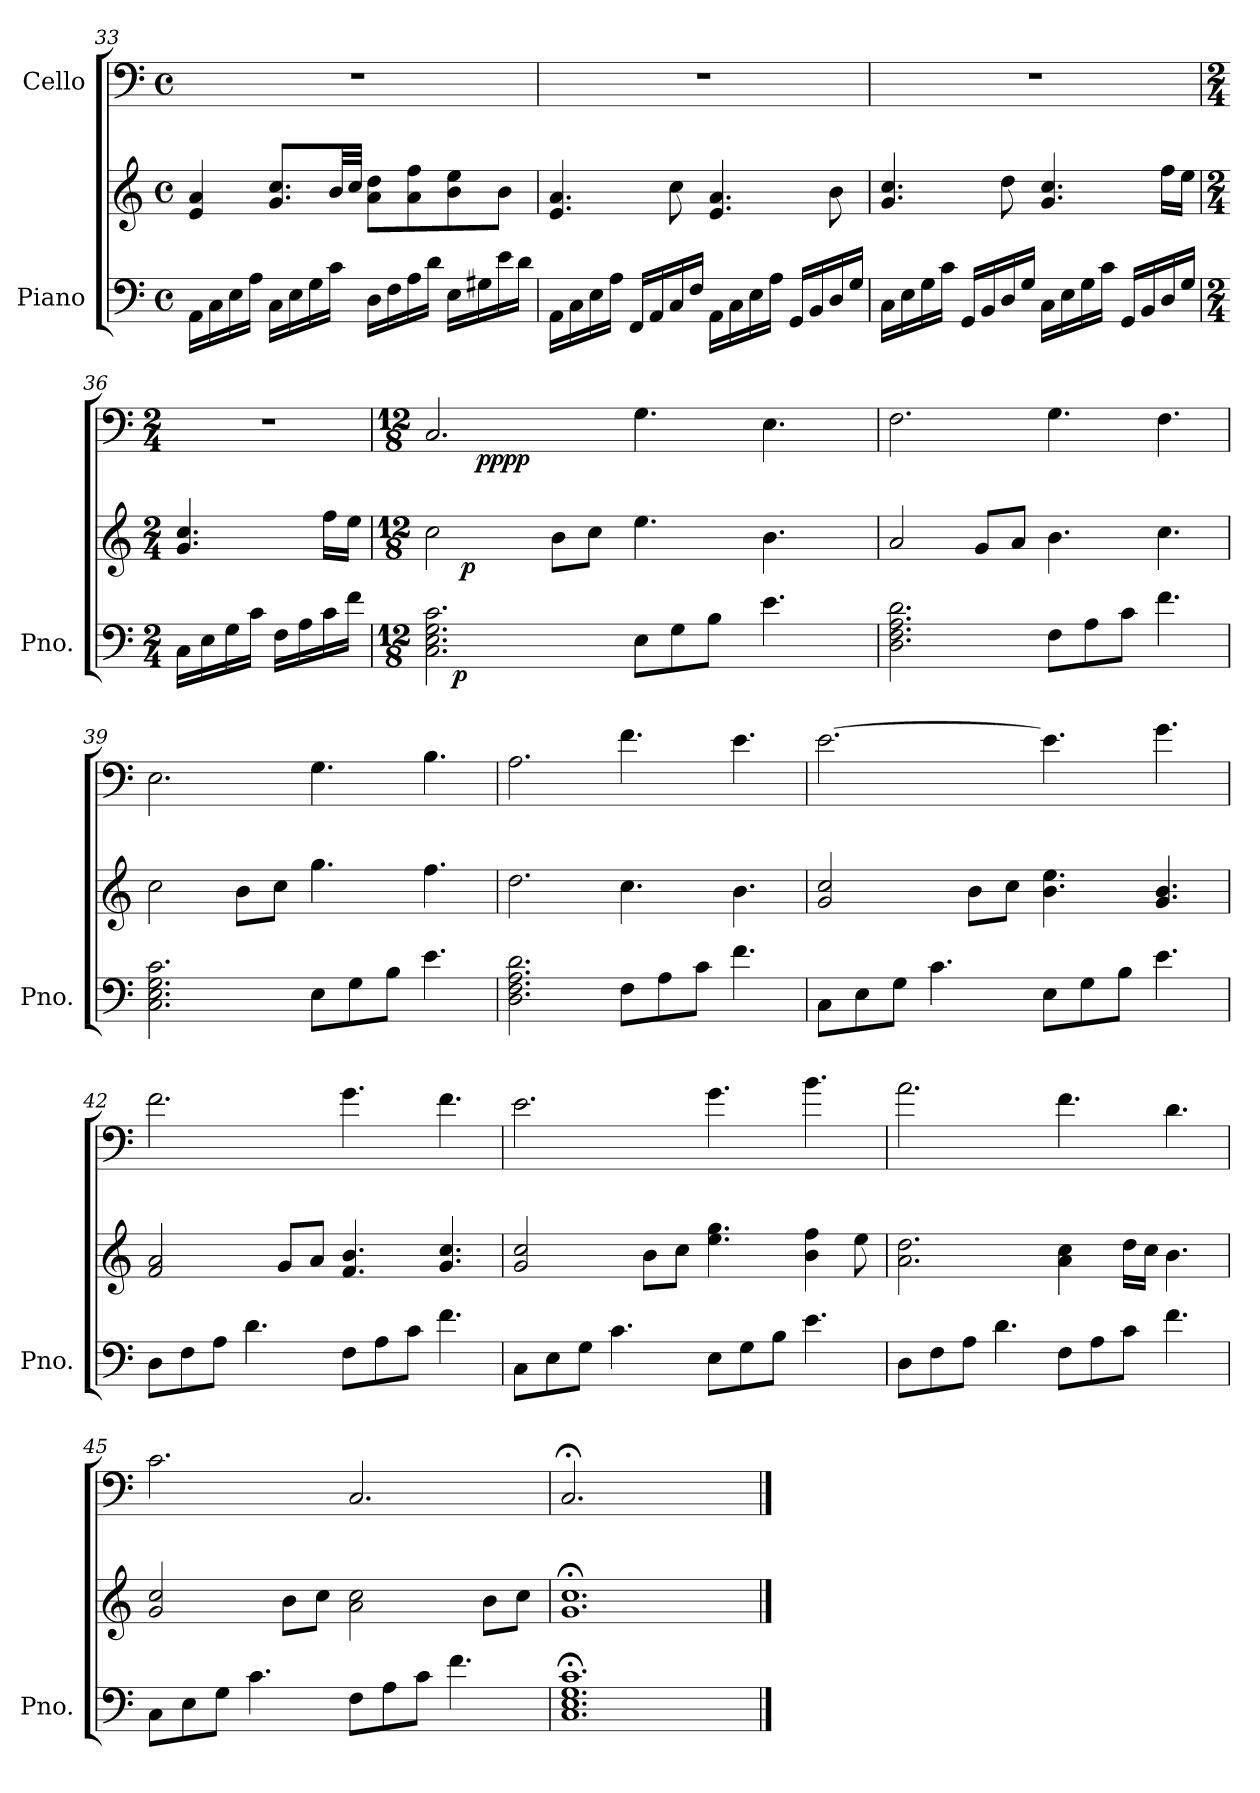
**kern	**kern	**dynam	**kern	**dynam
*part2	*part2	*part2	*part1	*part1
*staff3	*staff2	*staff2/3	*staff1	*staff1
*I"Piano	*	*	*I"Cello	*
*I'Pno.	*	*	*	*
!!LO:PB:g=z
*clefF4	*clefG2	*	*clefF4	*
*k[]	*k[]	*	*k[]	*
*C:	*C:	*	*C:	*
*M4/4	*M4/4	*	*M4/4	*
*met(c)	*met(c)	*	*met(c)	*
=33	=33	=33	=33	=33
16AA\LL	4e/ 4a/	.	1r	.
16C\	.	.	.	.
16E\	.	.	.	.
16A\JJ	.	.	.	.
16C\LL	8.g/ 8.cc/L	.	.	.
16E\	.	.	.	.
16G\	.	.	.	.
16c\JJ	32b/LL	.	.	.
.	32cc/JJJ	.	.	.
16D\LL	8a\ 8dd\L	.	.	.
16F\	.	.	.	.
16A\	8a\ 8ff\	.	.	.
16d\JJ	.	.	.	.
16E\LL	8b\ 8ee\	.	.	.
16G#X\	.	.	.	.
16e\	8b\J	.	.	.
16d\JJ	.	.	.	.
=34	=34	=34	=34	=34
16AA\LL	4.e/ 4.a/	.	1r	.
16C\	.	.	.	.
16E\	.	.	.	.
16A\JJ	.	.	.	.
16FF/LL	.	.	.	.
16AA/	.	.	.	.
16C/	8cc\	.	.	.
16F/JJ	.	.	.	.
16AA\LL	4.e/ 4.a/	.	.	.
16C\	.	.	.	.
16E\	.	.	.	.
16A\JJ	.	.	.	.
16GG/LL	.	.	.	.
16BB/	.	.	.	.
16D/	8b\	.	.	.
16G/JJ	.	.	.	.
!!LO:LB:g=z
=35	=35	=35	=35	=35
16C\LL	4.g/ 4.cc/	.	1r	.
16E\	.	.	.	.
16G\	.	.	.	.
16c\JJ	.	.	.	.
16GG/LL	.	.	.	.
16BB/	.	.	.	.
16D/	8dd\	.	.	.
16G/JJ	.	.	.	.
16C\LL	4.g/ 4.cc/	.	.	.
16E\	.	.	.	.
16G\	.	.	.	.
16c\JJ	.	.	.	.
16GG/LL	.	.	.	.
16BB/	.	.	.	.
16D/	16ff\LL	.	.	.
16G/JJ	16ee\JJ	.	.	.
=36	=36	=36	=36	=36
*M2/4	*M2/4	*	*M2/4	*
16C\LL	4.g/ 4.cc/	.	2r	.
16E\	.	.	.	.
16G\	.	.	.	.
16c\JJ	.	.	.	.
16F\LL	.	.	.	.
16A\	.	.	.	.
16c\	16ff\LL	.	.	.
16f\JJ	16ee\JJ	.	.	.
=37	=37	=37	=37	=37
*M12/8	*M12/8	*	*M12/8	*
*^	*^	*	*^	*
2.C\ 2.E\ 2.G\ 2.c\	24ryy	2cc\	16ryy	.	2.C/	16.ryy	.
.	96ryy	.	.	.	.	.	.
!	!	!	!	!LO:DY:b=2	!	!	!
.	3%2ryy	.	.	p	.	.	.
!	!	!	!	!LO:DY:b	!	!	!
.	.	.	1ryy	p	.	.	.
!	!	!	!	!	!	!	!LO:DY:b
.	.	.	.	.	.	1ryy	pppp
.	.	8b\L	.	.	.	.	.
.	.	8cc\J	.	.	.	.	.
.	3%2ryy	.	.	.	.	.	.
8E\L	.	4.ee\	.	.	4.G\	.	.
8G\	.	.	.	.	.	.	.
8B\J	.	.	.	.	.	.	.
.	.	.	4..ryy	.	.	.	.
.	.	.	.	.	.	4ryy	.
4.e\	.	4.b\	.	.	4.E\	.	.
.	.	.	.	.	.	8ryy	.
.	12ryy	.	.	.	.	.	.
.	48.ryy	.	.	.	.	32ryy	.
*v	*v	*	*	*	*v	*v	*
*	*v	*v	*	*	*
!!LO:LB:g=z
=38	=38	=38	=38	=38
2.D\ 2.F\ 2.A\ 2.d\	2a/	.	2.F\	.
.	8g/L	.	.	.
.	8a/J	.	.	.
8F\L	4.b\	.	4.G\	.
8A\	.	.	.	.
8c\J	.	.	.	.
4.f\	4.cc\	.	4.F\	.
=39	=39	=39	=39	=39
2.C\ 2.E\ 2.G\ 2.c\	2cc\	.	2.E\	.
.	8b\L	.	.	.
.	8cc\J	.	.	.
8E\L	4.gg\	.	4.G\	.
8G\	.	.	.	.
8B\J	.	.	.	.
4.e\	4.ff\	.	4.B\	.
=40	=40	=40	=40	=40
2.D\ 2.F\ 2.A\ 2.d\	2.dd\	.	2.A\	.
8F\L	4.cc\	.	4.f\	.
8A\	.	.	.	.
8c\J	.	.	.	.
4.f\	4.b\	.	4.e\	.
=41	=41	=41	=41	=41
8C\L	2g/ 2cc/	.	[2.e\	.
8E\	.	.	.	.
8G\J	.	.	.	.
4.c\	.	.	.	.
.	8b\L	.	.	.
.	8cc\J	.	.	.
8E\L	4.b\ 4.ee\	.	4.e\]	.
8G\	.	.	.	.
8B\J	.	.	.	.
4.e\	4.g/ 4.b/	.	4.g\	.
!!LO:PB:g=z
=42	=42	=42	=42	=42
8D\L	2f/ 2a/	.	2.f\	.
8F\	.	.	.	.
8A\J	.	.	.	.
4.d\	.	.	.	.
.	8g/L	.	.	.
.	8a/J	.	.	.
8F\L	4.f/ 4.b/	.	4.g\	.
8A\	.	.	.	.
8c\J	.	.	.	.
4.f\	4.g/ 4.cc/	.	4.f\	.
=43	=43	=43	=43	=43
8C\L	2g/ 2cc/	.	2.e\	.
8E\	.	.	.	.
8G\J	.	.	.	.
4.c\	.	.	.	.
.	8b\L	.	.	.
.	8cc\J	.	.	.
8E\L	4.ee\ 4.gg\	.	4.g\	.
8G\	.	.	.	.
8B\J	.	.	.	.
4.e\	4b\ 4ff\	.	4.b\	.
.	8ee\	.	.	.
=44	=44	=44	=44	=44
8D\L	2.a\ 2.dd\	.	2.a\	.
8F\	.	.	.	.
8A\J	.	.	.	.
4.d\	.	.	.	.
8F\L	4a\ 4cc\	.	4.f\	.
8A\	.	.	.	.
8c\J	16dd\LL	.	.	.
.	16cc\JJ	.	.	.
4.f\	4.b\	.	4.d\	.
!!LO:LB:g=z
=45	=45	=45	=45	=45
8C\L	2g/ 2cc/	.	2.c\	.
8E\	.	.	.	.
8G\J	.	.	.	.
4.c\	.	.	.	.
.	8b\L	.	.	.
.	8cc\J	.	.	.
8F\L	2a\ 2cc\	.	2.C/	.
8A\	.	.	.	.
8c\J	.	.	.	.
4.f\	.	.	.	.
.	8b\L	.	.	.
.	8cc\J	.	.	.
=46	=46	=46	=46	=46
1.C;< 1.E;< 1.G;< 1.c;<	1.g;< 1.cc;<	.	2.C;</	.
.	.	.	2.ryy	.
==	==	==	==	==
*-	*-	*-	*-	*-
